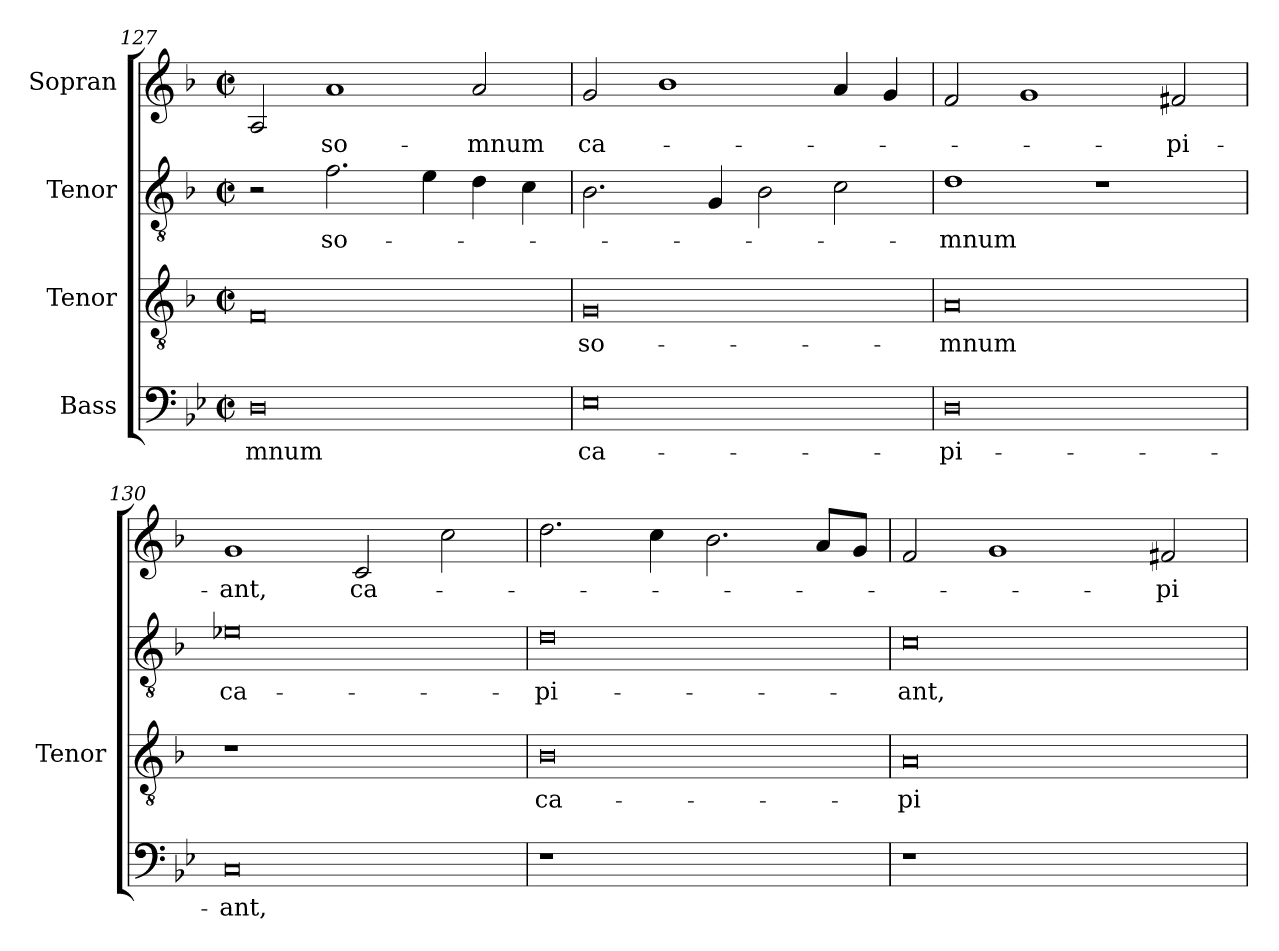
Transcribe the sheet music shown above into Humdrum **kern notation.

**kern	**text	**kern	**text	**kern	**text	**kern	**text
*part4	*part4	*part3	*part3	*part2	*part2	*part1	*part1
*staff4	*staff4	*staff3	*staff3	*staff2	*staff2	*staff1	*staff1
*I"Bass	*	*I"Tenor	*	*I"Tenor	*	*I"Sopran	*
*	*	*I'Tenor	*	*	*	*	*
*clefF4	*	*clefGv2	*	*clefGv2	*	*clefG2	*
*	*	*ITrd7c12	*	*ITrd7c12	*	*	*
*k[b-e-]	*	*k[b-]	*	*k[b-]	*	*k[b-]	*
*B-:	*	*F:	*	*F:	*	*F:	*
*M2/2	*	*M2/2	*	*M2/2	*	*M2/2	*
*met(c|)	*	*met(c|)	*	*met(c|)	*	*met(c|)	*
=127	=127	=127	=127	=127	=127	=127	=127
!	!LO:LY:b:color=#000000	!	!	!	!	!	!
0Di	-mnum	0FFi	.	2r	.	2Ai/	.
!	!	!	!	!	!LO:LY:b:color=#000000	!	!
!	!	!	!	!	!	!	!LO:LY:b:color=#000000
.	.	.	.	2.Fi\	so-	1ai	so-
.	.	.	.	4Ei\	.	.	.
!	!	!	!	!	!	!	!LO:LY:b:color=#000000
.	.	.	.	4Di\	.	2ai/	-mnum
.	.	.	.	4Ci\	.	.	.
=128	=128	=128	=128	=128	=128	=128	=128
!	!LO:LY:b:color=#000000	!	!	!	!	!	!
!	!	!	!LO:LY:b:color=#000000	!	!	!	!
!	!	!	!	!	!	!	!LO:LY:b:color=#000000
0E-i	ca-	0GGi	so-	2.BB-i\	.	2gi/	ca-
.	.	.	.	.	.	1b-i	.
.	.	.	.	4GGi/	.	.	.
.	.	.	.	2BB-i\	.	.	.
.	.	.	.	2Ci\	.	4ai/	.
.	.	.	.	.	.	4gi/	.
=129	=129	=129	=129	=129	=129	=129	=129
!	!LO:LY:b:color=#000000	!	!	!	!	!	!
!	!	!	!LO:LY:b:color=#000000	!	!	!	!
!	!	!	!	!	!LO:LY:b:color=#000000	!	!
0Di	-pi-	0AAi	-mnum	1Di	-mnum	2fi/	.
.	.	.	.	.	.	1gi	.
.	.	.	.	1r	.	.	.
!	!	!	!	!	!	!	!LO:LY:b:color=#000000
.	.	.	.	.	.	2f#Xi/	-pi-
=130	=130	=130	=130	=130	=130	=130	=130
!	!LO:LY:b:color=#000000	!LO:N:vis=1	!	!	!	!	!
!	!	!	!	!	!LO:LY:b:color=#000000	!	!
!	!	!	!	!	!	!	!LO:LY:b:color=#000000
0Ci	-ant,	1r	.	0E-Xi	ca-	1gi	-ant,
!	!	!	!	!	!	!	!LO:LY:b:color=#000000
.	.	1ryy	.	.	.	2ci/	ca-
.	.	.	.	.	.	2cci\	.
!!LO:PB:g=z
=131	=131	=131	=131	=131	=131	=131	=131
!LO:N:vis=1	!	!	!	!	!	!	!
!	!	!	!LO:LY:b:color=#000000	!	!	!	!
!	!	!	!	!	!LO:LY:b:color=#000000	!	!
1r	.	0BB-i	ca-	0Di	-pi-	2.ddi\	.
.	.	.	.	.	.	4cci\	.
1ryy	.	.	.	.	.	2.b-i\	.
.	.	.	.	.	.	8ai/L	.
.	.	.	.	.	.	8gi/J	.
=132	=132	=132	=132	=132	=132	=132	=132
!LO:N:vis=1	!	!	!	!	!	!	!
!	!	!	!LO:LY:b:color=#000000	!	!	!	!
!	!	!	!	!	!LO:LY:b:color=#000000	!	!
1r	.	0AAi	-pi-	0Ci	-ant,	2fi/	.
.	.	.	.	.	.	1gi	.
1ryy	.	.	.	.	.	.	.
!	!	!	!	!	!	!	!LO:LY:b:color=#000000
.	.	.	.	.	.	2f#Xi/	-pi-
=	=	=	=	=	=	=	=
*-	*-	*-	*-	*-	*-	*-	*-
